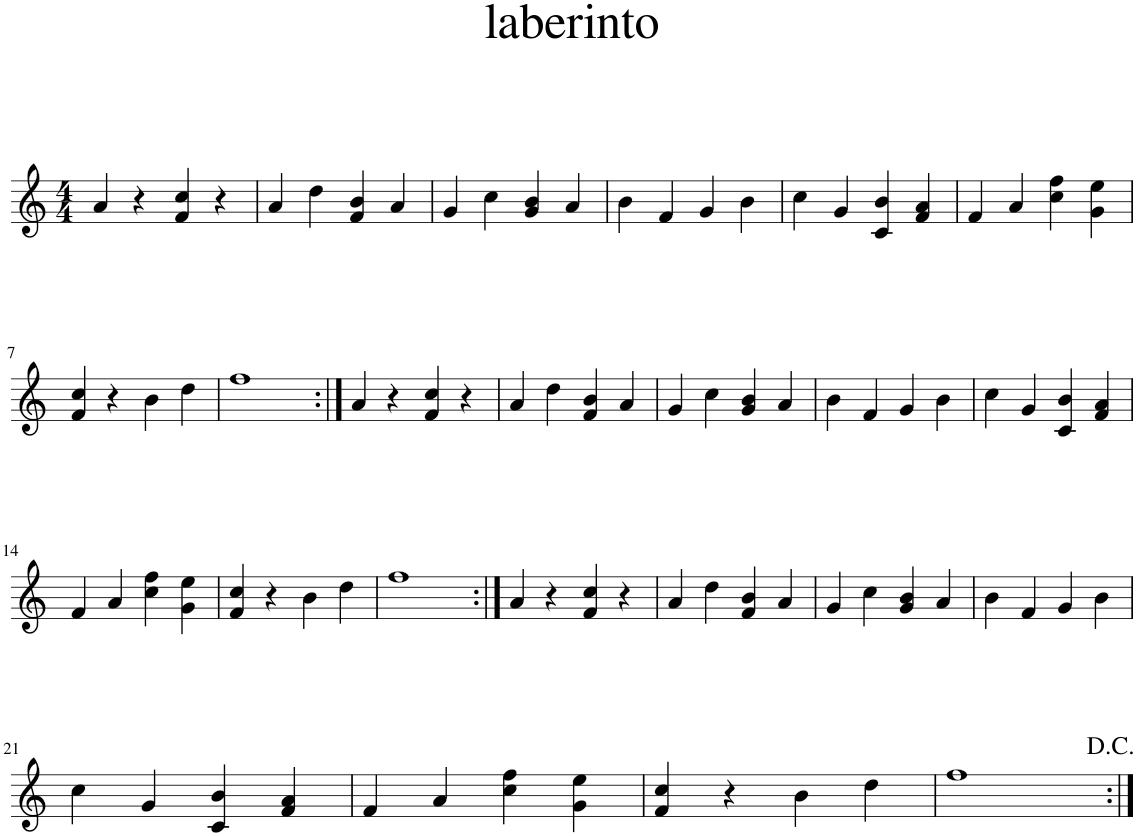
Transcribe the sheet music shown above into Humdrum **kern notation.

**kern
*part1
*staff1
*I"Xilófono
*I'Xil.
*clefG2
*Trd-7c-12
*k[]
*M4/4
=1
4a/
4r
4f/ 4cc/
4r
=2
4a/
4dd\
4f/ 4b/
4a/
=3
4g/
4cc\
4g/ 4b/
4a/
=4
4b\
4f/
4g/
4b\
=5
4cc\
4g/
4c/ 4b/
4f/ 4a/
=6
4f/
4a/
4cc\ 4ff\
4g\ 4ee\
!!LO:LB:g=z
=7
4f/ 4cc/
4r
4b\
4dd\
=8
1ff
=9:|!
4a/
4r
4f/ 4cc/
4r
=10
4a/
4dd\
4f/ 4b/
4a/
=11
4g/
4cc\
4g/ 4b/
4a/
=12
4b\
4f/
4g/
4b\
=13
4cc\
4g/
4c/ 4b/
4f/ 4a/
!!LO:LB:g=z
=14
4f/
4a/
4cc\ 4ff\
4g\ 4ee\
=15
4f/ 4cc/
4r
4b\
4dd\
=16
1ff
=17:|!
4a/
4r
4f/ 4cc/
4r
=18
4a/
4dd\
4f/ 4b/
4a/
=19
4g/
4cc\
4g/ 4b/
4a/
=20
4b\
4f/
4g/
4b\
!!LO:LB:g=z
=21
4cc\
4g/
4c/ 4b/
4f/ 4a/
=22
4f/
4a/
4cc\ 4ff\
4g\ 4ee\
=23
4f/ 4cc/
4r
4b\
4dd\
=24
1ff
=:|!
*-
